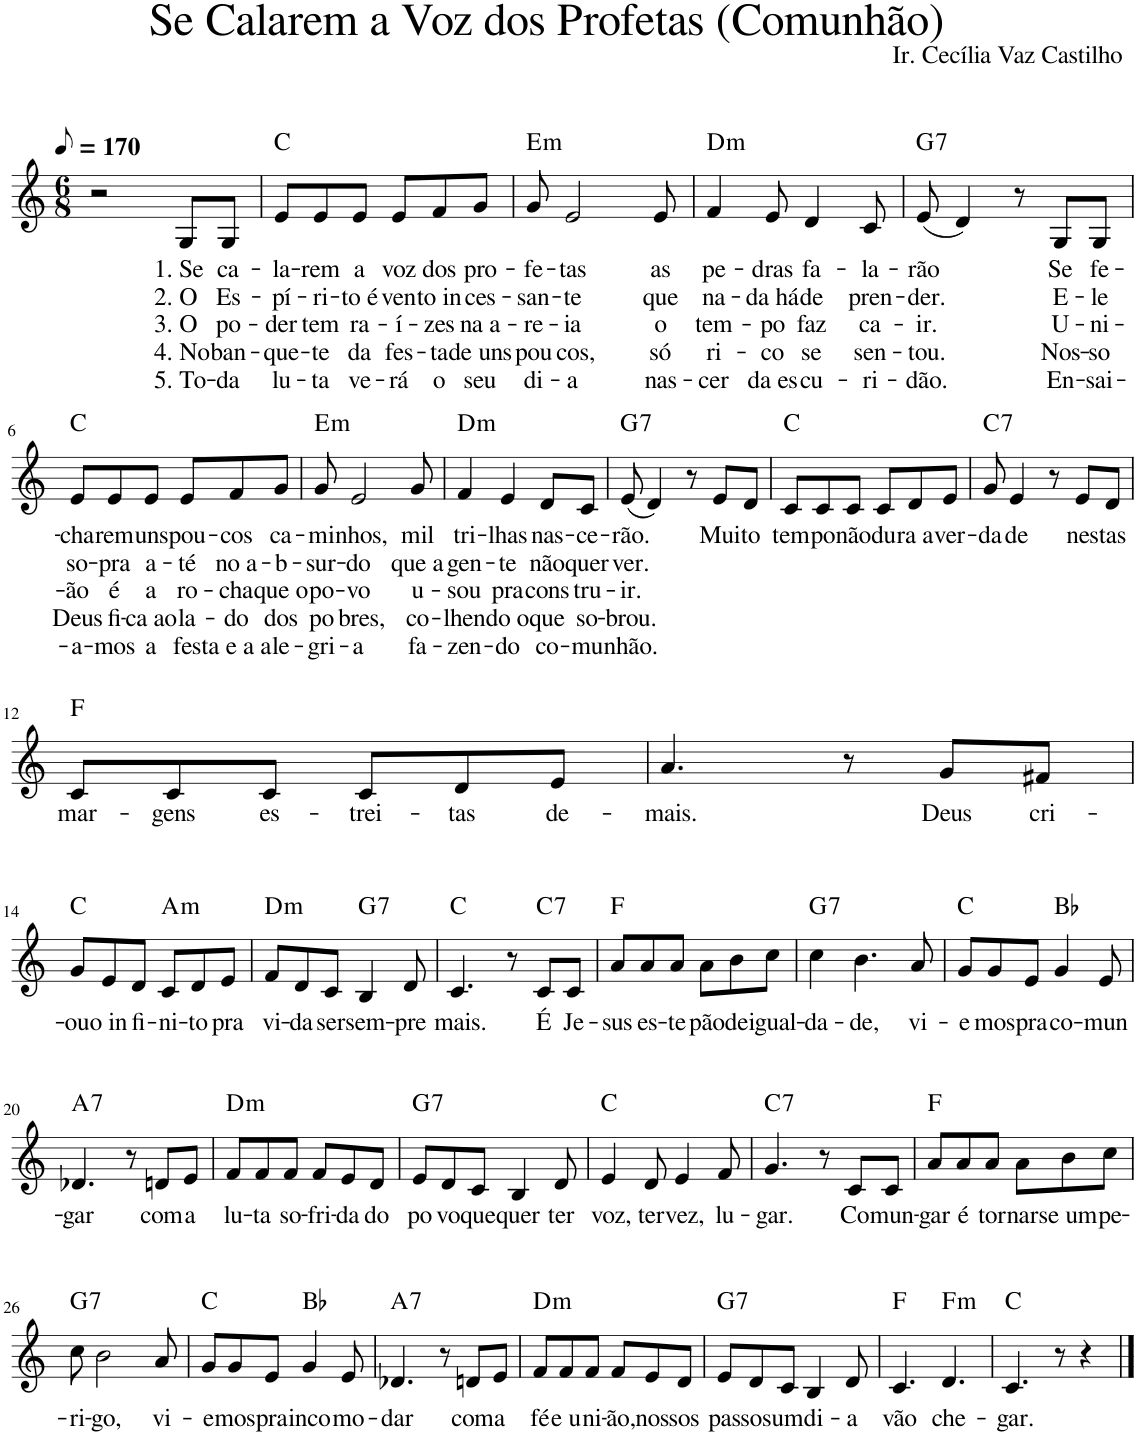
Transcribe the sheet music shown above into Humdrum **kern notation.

**kern	**text	**text	**text	**text	**text	**harte
*part1	*part1	*part1	*part1	*part1	*part1	*part1
*staff1	*staff1	*staff1	*staff1	*staff1	*staff1	*
*I"Voz	*	*	*	*	*	*
*I'Vo.	*	*	*	*	*	*
!!LO:PB:g=z
*clefG2	*	*	*	*	*	*
*k[]	*	*	*	*	*	*
*M6/8	*	*	*	*	*	*
*MM85	*	*	*	*	*	*
=1	=1	=1	=1	=1	=1	=1
!LO:TX:a:t=Se Calarem a Voz dos Profetas (Comunhão)	!	!	!	!	!	!
!LO:TX:a:t=Ir. Cecília Vaz Castilho	!	!	!	!	!	!
2r	.	.	.	.	.	.
!	!LO:LY:b	!LO:LY:b	!LO:LY:b	!LO:LY:b	!LO:LY:b	!
8G/L	1. Se	2. O	3. O	4. No	5. To-	.
!	!LO:LY:b	!LO:LY:b	!LO:LY:b	!LO:LY:b	!LO:LY:b	!
8G/J	ca-	Es-	po-	ban-	-da	.
=2	=2	=2	=2	=2	=2	=2
!	!LO:LY:b	!LO:LY:b	!LO:LY:b	!LO:LY:b	!LO:LY:b	!
8e/L	-la-	-pí-	-der	-que-	lu-	C:maj
!	!LO:LY:b	!LO:LY:b	!LO:LY:b	!LO:LY:b	!LO:LY:b	!
8e/	-rem	-ri-	tem	-te	-ta	.
!	!LO:LY:b	!LO:LY:b	!LO:LY:b	!LO:LY:b	!LO:LY:b	!
8e/J	a	-to é	ra-	da	ve-	.
!	!LO:LY:b	!LO:LY:b	!LO:LY:b	!LO:LY:b	!LO:LY:b	!
8e/L	voz	ven-	-í-	fes-	-rá	.
!	!LO:LY:b	!LO:LY:b	!LO:LY:b	!LO:LY:b	!LO:LY:b	!
8f/	dos	-to in-	-zes	-ta	o	.
!	!LO:LY:b	!LO:LY:b	!LO:LY:b	!LO:LY:b	!LO:LY:b	!
8g/J	pro-	-ces-	na a-	de uns	seu	.
=3	=3	=3	=3	=3	=3	=3
!	!LO:LY:b	!LO:LY:b	!LO:LY:b	!LO:LY:b	!LO:LY:b	!LO:H:kt=m
8g/	-fe-	-san-	-re-	pou-	di-	E:min
!	!LO:LY:b	!LO:LY:b	!LO:LY:b	!LO:LY:b	!LO:LY:b	!
2e/	-tas	-te	-ia	-cos,	-a	.
!	!LO:LY:b	!LO:LY:b	!LO:LY:b	!LO:LY:b	!LO:LY:b	!
8e/	as	que	o	só	nas-	.
=4	=4	=4	=4	=4	=4	=4
!	!LO:LY:b	!LO:LY:b	!LO:LY:b	!LO:LY:b	!LO:LY:b	!LO:H:kt=m
4f/	pe-	na-	tem-	ri-	-cer	D:min
!	!LO:LY:b	!LO:LY:b	!LO:LY:b	!LO:LY:b	!LO:LY:b	!
8e/	-dras	-da há	-po	-co	da es-	.
!	!LO:LY:b	!LO:LY:b	!LO:LY:b	!LO:LY:b	!LO:LY:b	!
4d/	fa-	de	faz	se	-cu-	.
!	!LO:LY:b	!LO:LY:b	!LO:LY:b	!LO:LY:b	!LO:LY:b	!
8c/	-la-	pren-	ca-	sen-	-ri-	.
=5	=5	=5	=5	=5	=5	=5
!	!LO:LY:b	!LO:LY:b	!LO:LY:b	!LO:LY:b	!LO:LY:b	!LO:H:kt=7
(8e/	-rão	-der.	-ir.	-tou.	-dão.	G:7
4d/)	.	.	.	.	.	.
8r	.	.	.	.	.	.
!	!LO:LY:b	!LO:LY:b	!LO:LY:b	!LO:LY:b	!LO:LY:b	!
8G/L	Se	E-	U-	Nos-	En-	.
!	!LO:LY:b	!LO:LY:b	!LO:LY:b	!LO:LY:b	!LO:LY:b	!
8G/J	fe-	-le	-ni-	-so	-sai-	.
!!LO:LB:g=z
=6	=6	=6	=6	=6	=6	=6
!	!LO:LY:b	!LO:LY:b	!LO:LY:b	!LO:LY:b	!LO:LY:b	!
8e/L	-cha-	so-	-ão	Deus	-a-	C:maj
!	!LO:LY:b	!LO:LY:b	!LO:LY:b	!LO:LY:b	!LO:LY:b	!
8e/	-rem	-pra	é	fi-	-mos	.
!	!LO:LY:b	!LO:LY:b	!LO:LY:b	!LO:LY:b	!LO:LY:b	!
8e/J	uns	a-	a	-ca ao	a	.
!	!LO:LY:b	!LO:LY:b	!LO:LY:b	!LO:LY:b	!LO:LY:b	!
8e/L	pou-	-té	ro-	la-	fes-	.
!	!LO:LY:b	!LO:LY:b	!LO:LY:b	!LO:LY:b	!LO:LY:b	!
8f/	-cos	no a-	-cha	-do	-ta e a a-	.
!	!LO:LY:b	!LO:LY:b	!LO:LY:b	!LO:LY:b	!LO:LY:b	!
8g/J	ca-	-b-	que o	dos	-le-	.
=7	=7	=7	=7	=7	=7	=7
!	!LO:LY:b	!LO:LY:b	!LO:LY:b	!LO:LY:b	!LO:LY:b	!LO:H:kt=m
8g/	-mi-	-sur-	po-	po-	-gri-	E:min
!	!LO:LY:b	!LO:LY:b	!LO:LY:b	!LO:LY:b	!LO:LY:b	!
2e/	-nhos,	-do	-vo	-bres,	-a	.
!	!LO:LY:b	!LO:LY:b	!LO:LY:b	!LO:LY:b	!LO:LY:b	!
8g/	mil	que a	u-	co-	fa-	.
=8	=8	=8	=8	=8	=8	=8
!	!LO:LY:b	!LO:LY:b	!LO:LY:b	!LO:LY:b	!LO:LY:b	!LO:H:kt=m
4f/	tri-	gen-	-sou	-lhen-	-zen-	D:min
!	!LO:LY:b	!LO:LY:b	!LO:LY:b	!LO:LY:b	!LO:LY:b	!
4e/	-lhas	-te	pra	-do o	-do	.
!	!LO:LY:b	!LO:LY:b	!LO:LY:b	!LO:LY:b	!LO:LY:b	!
8d/L	nas-	não	cons-	que	co-	.
!	!LO:LY:b	!LO:LY:b	!LO:LY:b	!LO:LY:b	!LO:LY:b	!
8c/J	-ce-	quer	-tru-	so-	-mu-	.
=9	=9	=9	=9	=9	=9	=9
!	!LO:LY:b	!LO:LY:b	!LO:LY:b	!LO:LY:b	!LO:LY:b	!LO:H:kt=7
(8e/	-rão.	ver.	-ir.	-brou.	-nhão.	G:7
4d/)	.	.	.	.	.	.
8r	.	.	.	.	.	.
!	!LO:LY:b	!	!	!	!	!
8e/L	Mui-	.	.	.	.	.
!	!LO:LY:b	!	!	!	!	!
8d/J	-to	.	.	.	.	.
=10	=10	=10	=10	=10	=10	=10
!	!LO:LY:b	!	!	!	!	!
8c/L	tem-	.	.	.	.	C:maj
!	!LO:LY:b	!	!	!	!	!
8c/	-po	.	.	.	.	.
!	!LO:LY:b	!	!	!	!	!
8c/J	não	.	.	.	.	.
!	!LO:LY:b	!	!	!	!	!
8c/L	du-	.	.	.	.	.
!	!LO:LY:b	!	!	!	!	!
8d/	-ra a	.	.	.	.	.
!	!LO:LY:b	!	!	!	!	!
8e/J	ver-	.	.	.	.	.
=11	=11	=11	=11	=11	=11	=11
!	!LO:LY:b	!	!	!	!	!LO:H:kt=7
8g/	-da-	.	.	.	.	C:7
!	!LO:LY:b	!	!	!	!	!
4e/	-de	.	.	.	.	.
8r	.	.	.	.	.	.
!	!LO:LY:b	!	!	!	!	!
8e/L	nes-	.	.	.	.	.
!	!LO:LY:b	!	!	!	!	!
8d/J	-tas	.	.	.	.	.
!!LO:LB:g=z
=12	=12	=12	=12	=12	=12	=12
!	!LO:LY:b	!	!	!	!	!
8c/L	mar-	.	.	.	.	F:maj
!	!LO:LY:b	!	!	!	!	!
8c/	-gens	.	.	.	.	.
!	!LO:LY:b	!	!	!	!	!
8c/J	es-	.	.	.	.	.
!	!LO:LY:b	!	!	!	!	!
8c/L	-trei-	.	.	.	.	.
!	!LO:LY:b	!	!	!	!	!
8d/	-tas	.	.	.	.	.
!	!LO:LY:b	!	!	!	!	!
8e/J	de-	.	.	.	.	.
=13	=13	=13	=13	=13	=13	=13
!	!LO:LY:b	!	!	!	!	!
4.a/	-mais.	.	.	.	.	.
8r	.	.	.	.	.	.
!	!LO:LY:b	!	!	!	!	!
8g/L	Deus	.	.	.	.	.
!	!LO:LY:b	!	!	!	!	!
8f#X/J	cri-	.	.	.	.	.
!!LO:LB:g=z
=14	=14	=14	=14	=14	=14	=14
!	!LO:LY:b	!	!	!	!	!
8g/L	-ou	.	.	.	.	C:maj
!	!LO:LY:b	!	!	!	!	!
8e/	o in-	.	.	.	.	.
!	!LO:LY:b	!	!	!	!	!
8d/J	-fi-	.	.	.	.	.
!	!LO:LY:b	!	!	!	!	!LO:H:kt=m
8c/L	-ni-	.	.	.	.	A:min
!	!LO:LY:b	!	!	!	!	!
8d/	-to	.	.	.	.	.
!	!LO:LY:b	!	!	!	!	!
8e/J	pra	.	.	.	.	.
=15	=15	=15	=15	=15	=15	=15
!	!LO:LY:b	!	!	!	!	!LO:H:kt=m
8f/L	vi-	.	.	.	.	D:min
!	!LO:LY:b	!	!	!	!	!
8d/	-da	.	.	.	.	.
!	!LO:LY:b	!	!	!	!	!
8c/J	ser	.	.	.	.	.
!	!LO:LY:b	!	!	!	!	!LO:H:kt=7
4B/	sem-	.	.	.	.	G:7
!	!LO:LY:b	!	!	!	!	!
8d/	-pre	.	.	.	.	.
=16	=16	=16	=16	=16	=16	=16
!	!LO:LY:b	!	!	!	!	!
4.c/	mais.	.	.	.	.	C:maj
8r	.	.	.	.	.	.
!	!LO:LY:b	!	!	!	!	!LO:H:kt=7
8c/L	É	.	.	.	.	C:7
!	!LO:LY:b	!	!	!	!	!
8c/J	Je-	.	.	.	.	.
=17	=17	=17	=17	=17	=17	=17
!	!LO:LY:b	!	!	!	!	!
8a/L	-sus	.	.	.	.	F:maj
!	!LO:LY:b	!	!	!	!	!
8a/	es-	.	.	.	.	.
!	!LO:LY:b	!	!	!	!	!
8a/J	-te	.	.	.	.	.
!	!LO:LY:b	!	!	!	!	!
8a\L	pão	.	.	.	.	.
!	!LO:LY:b	!	!	!	!	!
8b\	de	.	.	.	.	.
!	!LO:LY:b	!	!	!	!	!
8cc\J	igual-	.	.	.	.	.
=18	=18	=18	=18	=18	=18	=18
!	!LO:LY:b	!	!	!	!	!LO:H:kt=7
4cc\	-da-	.	.	.	.	G:7
!	!LO:LY:b	!	!	!	!	!
4.b\	-de,	.	.	.	.	.
!	!LO:LY:b	!	!	!	!	!
8a/	vi-	.	.	.	.	.
=19	=19	=19	=19	=19	=19	=19
!	!LO:LY:b	!	!	!	!	!
8g/L	-e-	.	.	.	.	C:maj
!	!LO:LY:b	!	!	!	!	!
8g/	-mos	.	.	.	.	.
!	!LO:LY:b	!	!	!	!	!
8e/J	pra	.	.	.	.	.
!	!LO:LY:b	!	!	!	!	!
4g/	co-	.	.	.	.	Bb:maj
!	!LO:LY:b	!	!	!	!	!
8e/	-mun-	.	.	.	.	.
!!LO:LB:g=z
=20	=20	=20	=20	=20	=20	=20
!	!LO:LY:b	!	!	!	!	!LO:H:kt=7
4.d-X/	-gar	.	.	.	.	A:7
8r	.	.	.	.	.	.
!	!LO:LY:b	!	!	!	!	!
8dn/L	com	.	.	.	.	.
!	!LO:LY:b	!	!	!	!	!
8e/J	a	.	.	.	.	.
=21	=21	=21	=21	=21	=21	=21
!	!LO:LY:b	!	!	!	!	!LO:H:kt=m
8f/L	lu-	.	.	.	.	D:min
!	!LO:LY:b	!	!	!	!	!
8f/	-ta	.	.	.	.	.
!	!LO:LY:b	!	!	!	!	!
8f/J	so-	.	.	.	.	.
!	!LO:LY:b	!	!	!	!	!
8f/L	-fri-	.	.	.	.	.
!	!LO:LY:b	!	!	!	!	!
8e/	-da	.	.	.	.	.
!	!LO:LY:b	!	!	!	!	!
8d/J	do	.	.	.	.	.
=22	=22	=22	=22	=22	=22	=22
!	!LO:LY:b	!	!	!	!	!LO:H:kt=7
8e/L	po-	.	.	.	.	G:7
!	!LO:LY:b	!	!	!	!	!
8d/	-vo	.	.	.	.	.
!	!LO:LY:b	!	!	!	!	!
8c/J	que	.	.	.	.	.
!	!LO:LY:b	!	!	!	!	!
4B/	quer	.	.	.	.	.
!	!LO:LY:b	!	!	!	!	!
8d/	ter	.	.	.	.	.
=23	=23	=23	=23	=23	=23	=23
!	!LO:LY:b	!	!	!	!	!
4e/	voz,	.	.	.	.	C:maj
!	!LO:LY:b	!	!	!	!	!
8d/	ter	.	.	.	.	.
!	!LO:LY:b	!	!	!	!	!
4e/	vez,	.	.	.	.	.
!	!LO:LY:b	!	!	!	!	!
8f/	lu-	.	.	.	.	.
=24	=24	=24	=24	=24	=24	=24
!	!LO:LY:b	!	!	!	!	!LO:H:kt=7
4.g/	-gar.	.	.	.	.	C:7
8r	.	.	.	.	.	.
!	!LO:LY:b	!	!	!	!	!
8c/L	Co-	.	.	.	.	.
!	!LO:LY:b	!	!	!	!	!
8c/J	-mun-	.	.	.	.	.
=25	=25	=25	=25	=25	=25	=25
!	!LO:LY:b	!	!	!	!	!
8a/L	-gar	.	.	.	.	F:maj
!	!LO:LY:b	!	!	!	!	!
8a/	é	.	.	.	.	.
!	!LO:LY:b	!	!	!	!	!
8a/J	tor-	.	.	.	.	.
!	!LO:LY:b	!	!	!	!	!
8a\L	-nar-	.	.	.	.	.
!	!LO:LY:b	!	!	!	!	!
8b\	-se um	.	.	.	.	.
!	!LO:LY:b	!	!	!	!	!
8cc\J	pe-	.	.	.	.	.
!!LO:LB:g=z
=26	=26	=26	=26	=26	=26	=26
!	!LO:LY:b	!	!	!	!	!LO:H:kt=7
8cc\	-ri-	.	.	.	.	G:7
!	!LO:LY:b	!	!	!	!	!
2b\	-go,	.	.	.	.	.
!	!LO:LY:b	!	!	!	!	!
8a/	vi-	.	.	.	.	.
=27	=27	=27	=27	=27	=27	=27
!	!LO:LY:b	!	!	!	!	!
8g/L	-e-	.	.	.	.	C:maj
!	!LO:LY:b	!	!	!	!	!
8g/	-mos	.	.	.	.	.
!	!LO:LY:b	!	!	!	!	!
8e/J	pra	.	.	.	.	.
!	!LO:LY:b	!	!	!	!	!
4g/	inco-	.	.	.	.	Bb:maj
!	!LO:LY:b	!	!	!	!	!
8e/	-mo-	.	.	.	.	.
=28	=28	=28	=28	=28	=28	=28
!	!LO:LY:b	!	!	!	!	!LO:H:kt=7
4.d-X/	-dar	.	.	.	.	A:7
8r	.	.	.	.	.	.
!	!LO:LY:b	!	!	!	!	!
8dn/L	com	.	.	.	.	.
!	!LO:LY:b	!	!	!	!	!
8e/J	a	.	.	.	.	.
=29	=29	=29	=29	=29	=29	=29
!	!LO:LY:b	!	!	!	!	!LO:H:kt=m
8f/L	fé	.	.	.	.	D:min
!	!LO:LY:b	!	!	!	!	!
8f/	e u-	.	.	.	.	.
!	!LO:LY:b	!	!	!	!	!
8f/J	-ni-	.	.	.	.	.
!	!LO:LY:b	!	!	!	!	!
8f/L	-ão,	.	.	.	.	.
!	!LO:LY:b	!	!	!	!	!
8e/	nos-	.	.	.	.	.
!	!LO:LY:b	!	!	!	!	!
8d/J	-sos	.	.	.	.	.
=30	=30	=30	=30	=30	=30	=30
!	!LO:LY:b	!	!	!	!	!LO:H:kt=7
8e/L	pas-	.	.	.	.	G:7
!	!LO:LY:b	!	!	!	!	!
8d/	-sos	.	.	.	.	.
!	!LO:LY:b	!	!	!	!	!
8c/J	um	.	.	.	.	.
!	!LO:LY:b	!	!	!	!	!
4B/	di-	.	.	.	.	.
!	!LO:LY:b	!	!	!	!	!
8d/	-a	.	.	.	.	.
=31	=31	=31	=31	=31	=31	=31
!	!LO:LY:b	!	!	!	!	!
4.c/	vão	.	.	.	.	F:maj
!	!LO:LY:b	!	!	!	!	!LO:H:kt=m
4.d/	che-	.	.	.	.	F:min
=32	=32	=32	=32	=32	=32	=32
!	!LO:LY:b	!	!	!	!	!
4.c/	-gar.	.	.	.	.	C:maj
8r	.	.	.	.	.	.
4r	.	.	.	.	.	.
==	==	==	==	==	==	==
*-	*-	*-	*-	*-	*-	*-
